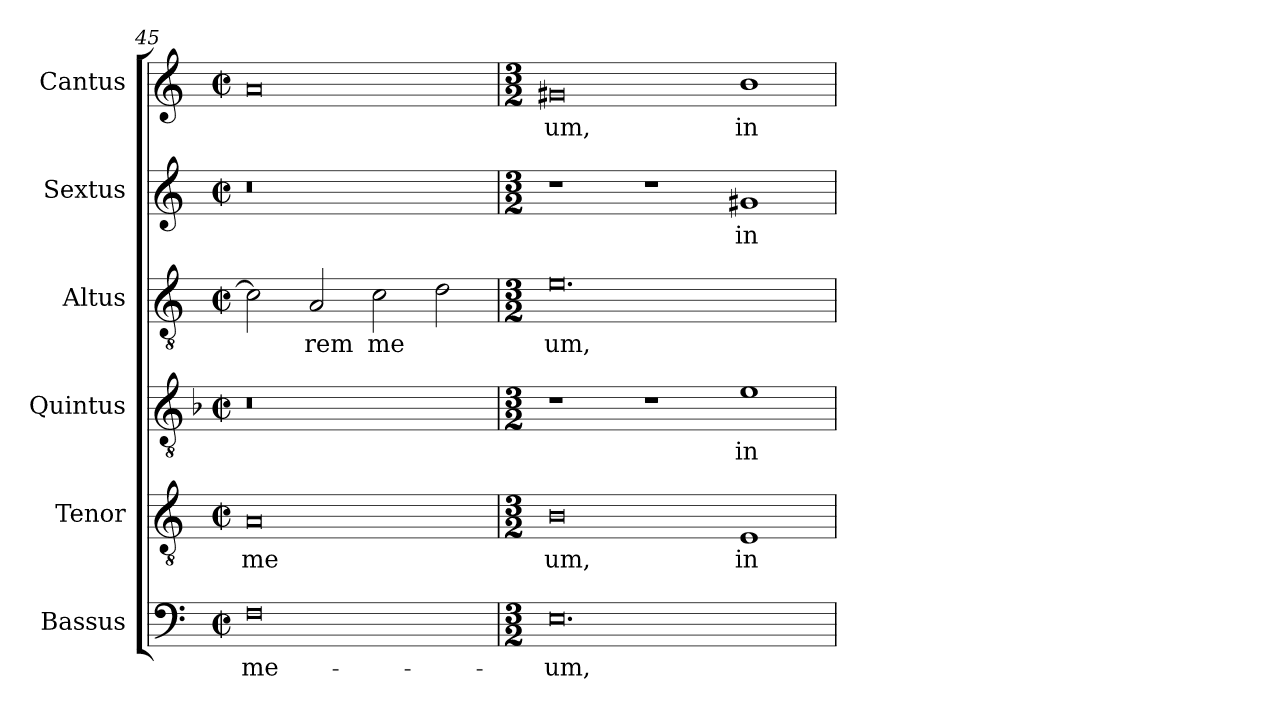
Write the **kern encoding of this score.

**kern	**text	**kern	**text	**kern	**text	**kern	**text	**kern	**text	**kern	**text
*part6	*part6	*part5	*part5	*part4	*part4	*part3	*part3	*part2	*part2	*part1	*part1
*staff6	*staff6	*staff5	*staff5	*staff4	*staff4	*staff3	*staff3	*staff2	*staff2	*staff1	*staff1
*I"Bassus	*	*I"Tenor	*	*I"Quintus	*	*I"Altus	*	*I"Sextus	*	*I"Cantus	*
*clefF4	*	*clefGv2	*	*clefGv2	*	*clefGv2	*	*clefG2	*	*clefG2	*
*	*	*	*	*k[b-]	*	*	*	*k[]	*	*	*
*	*	*	*	*F:	*	*	*	*C:	*	*	*
*M2/2	*	*M2/2	*	*M2/2	*	*M2/2	*	*M2/2	*	*M2/2	*
*met(c|)	*	*met(c|)	*	*met(c|)	*	*met(c|)	*	*met(c|)	*	*met(c|)	*
=45	=45	=45	=45	=45	=45	=45	=45	=45	=45	=45	=45
!	!LO:LY:b:cj	!	!LO:LY:b:cj	!	!	!	!	!	!	!	!
0F	me-	0A	me	0r	.	2c\]	.	0r	.	0a	.
!	!	!	!	!	!	!	!LO:LY:b:cj	!	!	!	!
.	.	.	.	.	.	2A/	rem	.	.	.	.
!	!	!	!	!	!	!	!LO:LY:b	!	!	!	!
.	.	.	.	.	.	2c\	me	.	.	.	.
.	.	.	.	.	.	2d\	.	.	.	.	.
=46	=46	=46	=46	=46	=46	=46	=46	=46	=46	=46	=46
*M3/2	*	*M3/2	*	*M3/2	*	*M3/2	*	*M3/2	*	*M3/2	*
!	!LO:LY:b:cj	!	!LO:LY:b:cj	!	!	!	!LO:LY:b:cj	!	!	!	!LO:LY:b:cj
0.E	-um,	0B	um,	1r	.	0.e	um,	1r	.	0g#X	um,
.	.	.	.	1r	.	.	.	1r	.	.	.
!	!	!	!LO:LY:b:cj	!	!LO:LY:b:cj	!	!	!	!LO:LY:b:cj	!	!LO:LY:b:cj
.	.	1E	in	1e	in	.	.	1g#X	in	1b	in
=	=	=	=	=	=	=	=	=	=	=	=
*-	*-	*-	*-	*-	*-	*-	*-	*-	*-	*-	*-
